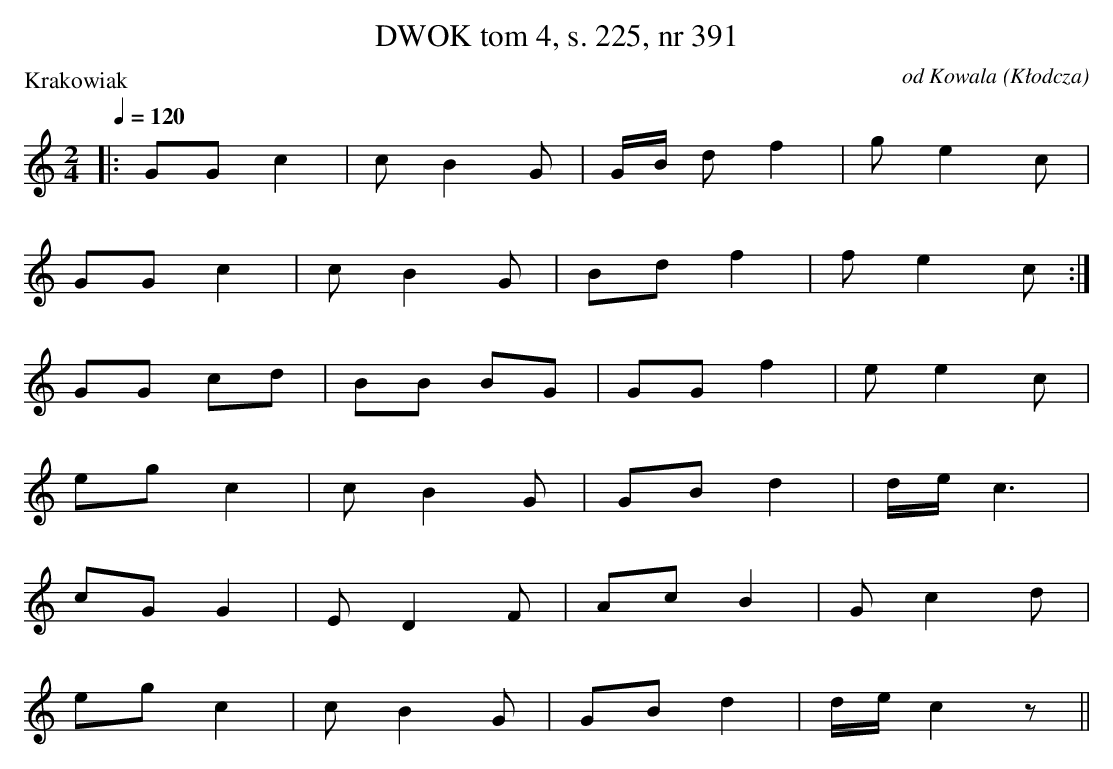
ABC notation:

X:1
T: DWOK tom 4, s. 225, nr 391
O:od Kowala (Kłodcza)
P:Krakowiak
L:1/8
M:2/4
K:C
Q:1/4=120
|:GGc2|cB2G|G/B/ d f2|ge2c|
GGc2|cB2G|Bdf2|fe2c:|
GG cd|BB BG|GGf2|ee2c|
egc2|cB2G|GBd2|d/e/c3|
cGG2|ED2F|AcB2|Gc2d|
egc2|cB2G|GBd2|d/e/c2z||
